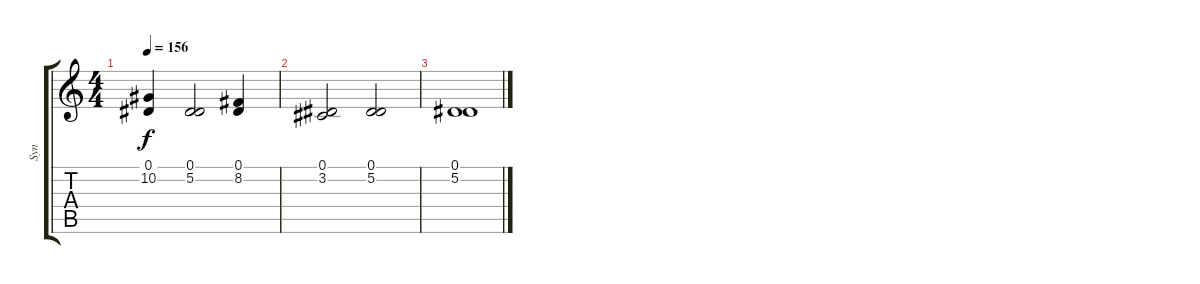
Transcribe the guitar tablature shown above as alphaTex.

\track ("Syn" "Syn") {instrument tremolostrings}
\staff {score tabs}
\tuning (Eb4 Bb3 Gb3 Db3 Ab2 Eb2) {hide}
\ts (4 4)
\tempo 156
\clef g2
\ks c
(0.1 10.2).4{dy f} (0.1 5.2).2 (0.1 8.2).4 |
(0.1 3.2).2 (0.1 5.2).2 |
(0.1 5.2).1
